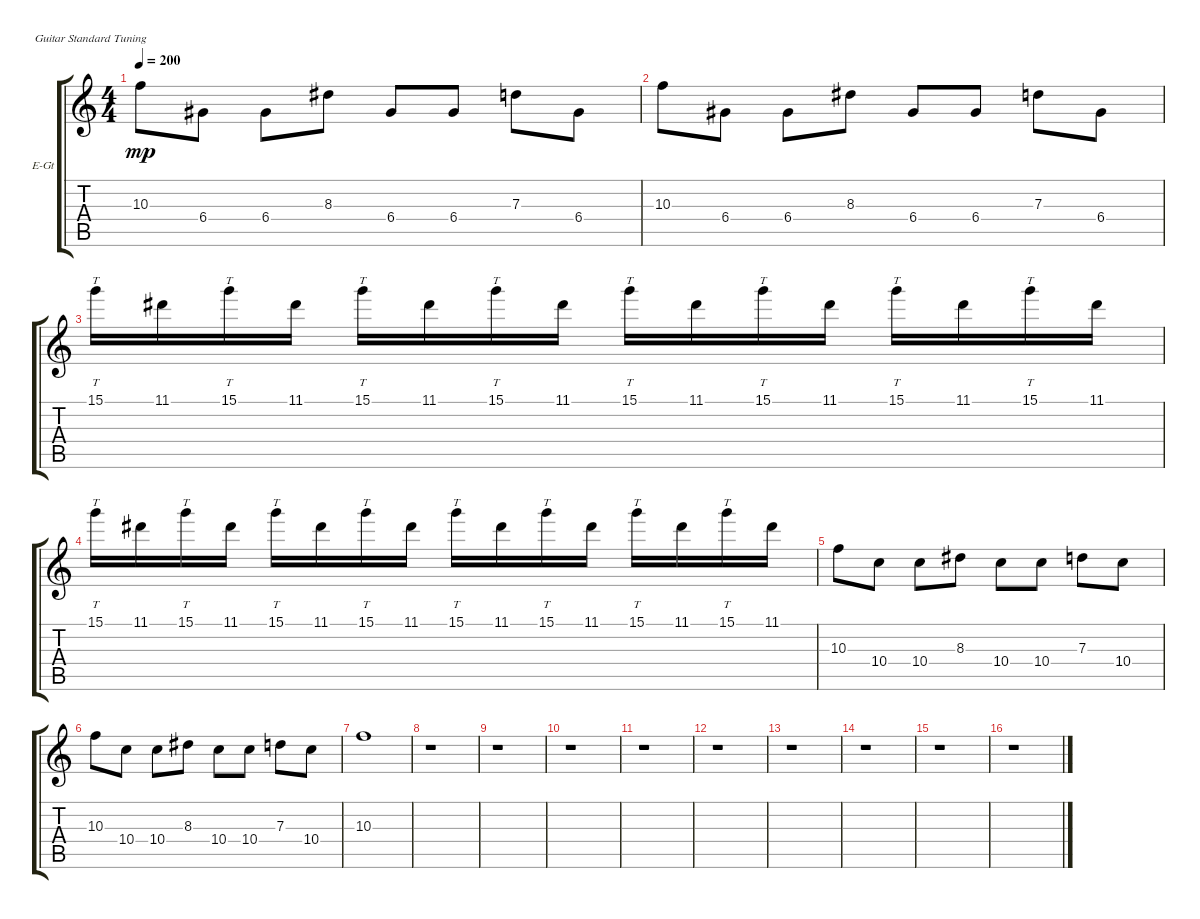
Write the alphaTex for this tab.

\bracketExtendMode groupsimilarinstruments
\firstSystemTrackNameOrientation horizontal
\otherSystemsTrackNameOrientation horizontal
\track ("Lead 2" "E-Gt") {instrument distortionguitar}
\staff {score tabs}
\tuning (E4 B3 G3 D3 A2 E2)
\ts (4 4)
\section ("" "")
\tempo 200
\clef g2
\ks aminor
10.3.8{dy mp} 6.4.8 6.4.8 8.3.8 6.4.8 6.4.8 7.3.8 6.4.8 |
10.3.8 6.4.8 6.4.8 8.3.8 6.4.8 6.4.8 7.3.8 6.4.8 |
15.1.16{tt} 11.1.16 15.1.16{tt} 11.1.16 15.1.16{tt} 11.1.16 15.1.16{tt} 11.1.16 15.1.16{tt} 11.1.16 15.1.16{tt} 11.1.16 15.1.16{tt} 11.1.16 15.1.16{tt} 11.1.16 |
15.1.16{tt} 11.1.16 15.1.16{tt} 11.1.16 15.1.16{tt} 11.1.16 15.1.16{tt} 11.1.16 15.1.16{tt} 11.1.16 15.1.16{tt} 11.1.16 15.1.16{tt} 11.1.16 15.1.16{tt} 11.1.16 |
10.3.8 10.4.8 10.4.8 8.3.8 10.4.8 10.4.8 7.3.8 10.4.8 |
10.3.8 10.4.8 10.4.8 8.3.8 10.4.8 10.4.8 7.3.8 10.4.8 |
10.3.1 |
r.1 |
\section ("" "")
r.1 |
r.1 |
r.1 |
r.1 |
r.1 |
r.1 |
r.1 |
r.1
